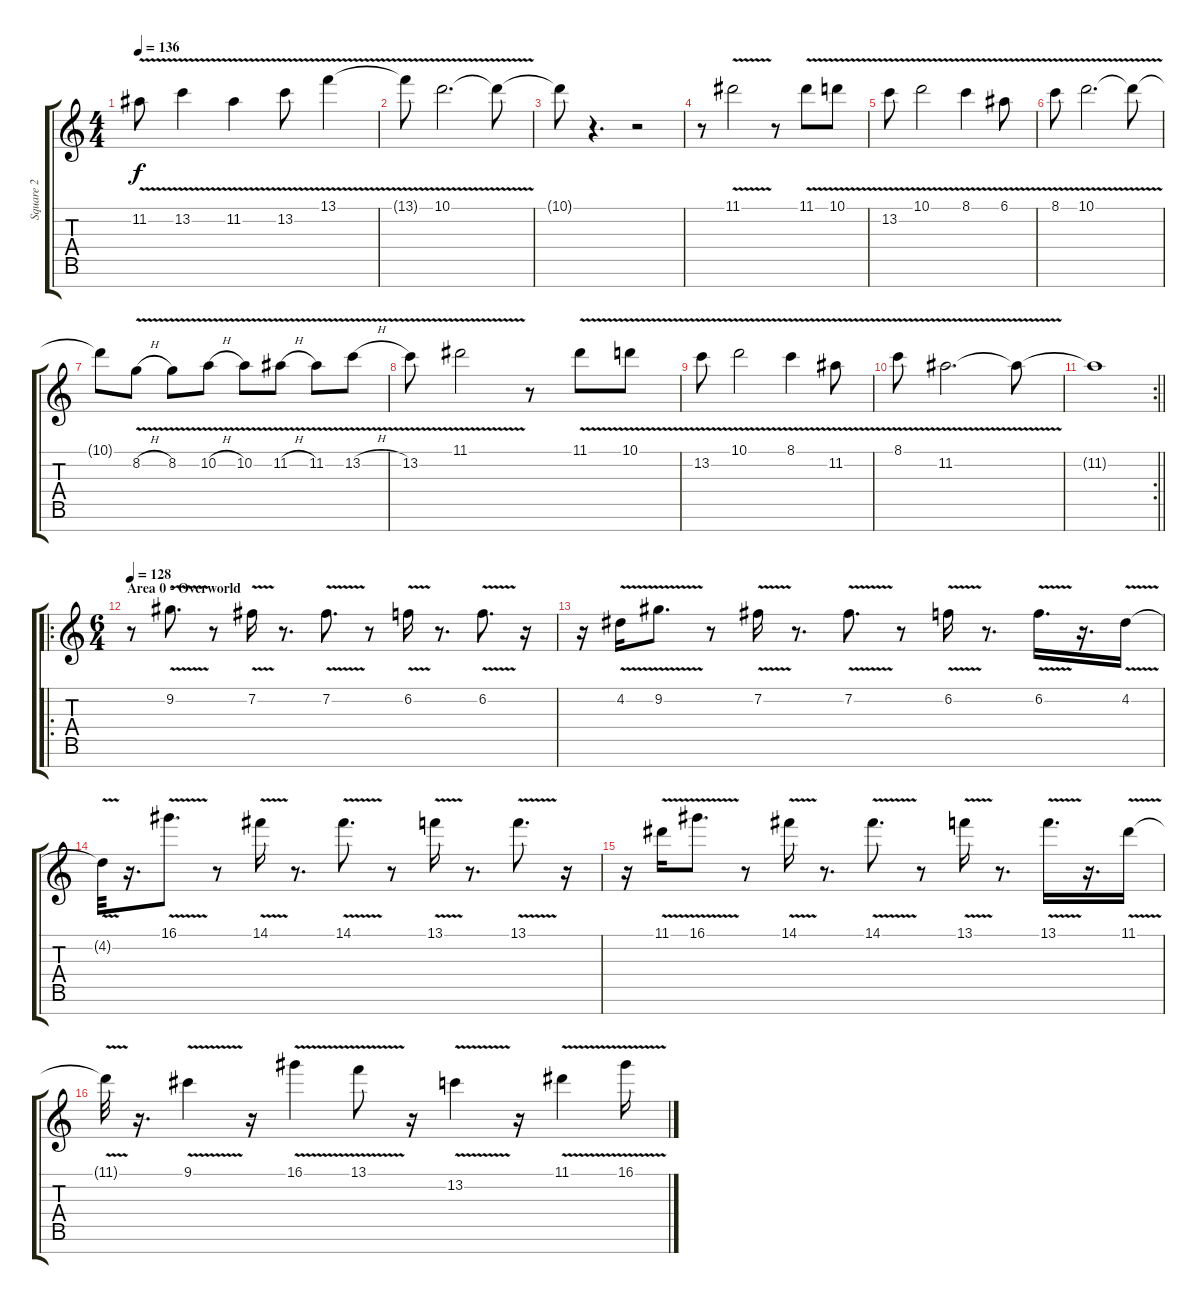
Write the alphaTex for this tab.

\track ("Square 2" "Square 2") {instrument overdrivenguitar}
\staff {score tabs}
\tuning (E4 B3 G3 D3 A2 E2 B1) {hide}
\ts (4 4)
\tempo 136
\clef g2
\ks c
11.2{v}.8{dy f} 13.2{v}.4 11.2{v}.4 13.2{v}.8 13.1{v}.4 |
13.1{t}.8 10.1{v}.2{d} 10.1{t}.8 |
10.1{t}.8 r.4{d} r.2 |
r.8 11.1{v}.2 r.8 11.1{v}.8 10.1{v}.8 |
13.2{v}.8 10.1{v}.2 8.1{v}.4 6.1{v}.8 |
8.1{v}.8 10.1{v}.2{d} 10.1{t}.8 |
10.1{t}.8 8.2{v h}.8 8.2{v}.8 10.2{v h}.8 10.2{v}.8 11.2{v h}.8 11.2{v}.8 13.2{v h}.8 |
13.2{v}.8 11.1{v}.2 r.8 11.1{v}.8 10.1{v}.8 |
13.2{v}.8 10.1{v}.2 8.1{v}.4 11.2{v}.8 |
8.1{v}.8 11.2{v}.2{d} 11.2{t}.8 |
\rc 2
\barLineRight lightlight
11.2{t}.1 |
\ro
\ts (6 4)
\section ("" "Area 0 - Overworld")
\tempo 128
r.8{volume 9 instrument overdrivenguitar} 9.2{v}.8{d} r.8 7.2{v}.16 r.8{d} 7.2{v}.8{d} r.8 6.2{v}.16 r.8{d} 6.2{v}.8{d} r.16 |
r.16 4.2{v}.16 9.2{v}.8{d} r.8 7.2{v}.16 r.8{d} 7.2{v}.8{d} r.8 6.2{v}.16 r.8{d} 6.2{v}.16{d} r.16{d} 4.2{v}.16 |
4.2{t}.32 r.16{d} 16.1{v}.8{d} r.8 14.1{v}.16 r.8{d} 14.1{v}.8{d} r.8 13.1{v}.16 r.8{d} 13.1{v}.8{d} r.16 |
r.16 11.1{v}.16 16.1{v}.8{d} r.8 14.1{v}.16 r.8{d} 14.1{v}.8{d} r.8 13.1{v}.16 r.8{d} 13.1{v}.16{d} r.16{d} 11.1{v}.16 |
11.1{t}.32 r.16{d} 9.1{v}.4 r.16 16.1{v}.4 13.1{v}.8 r.16 13.2{v}.4 r.16 11.1{v}.4 16.1{v}.16
